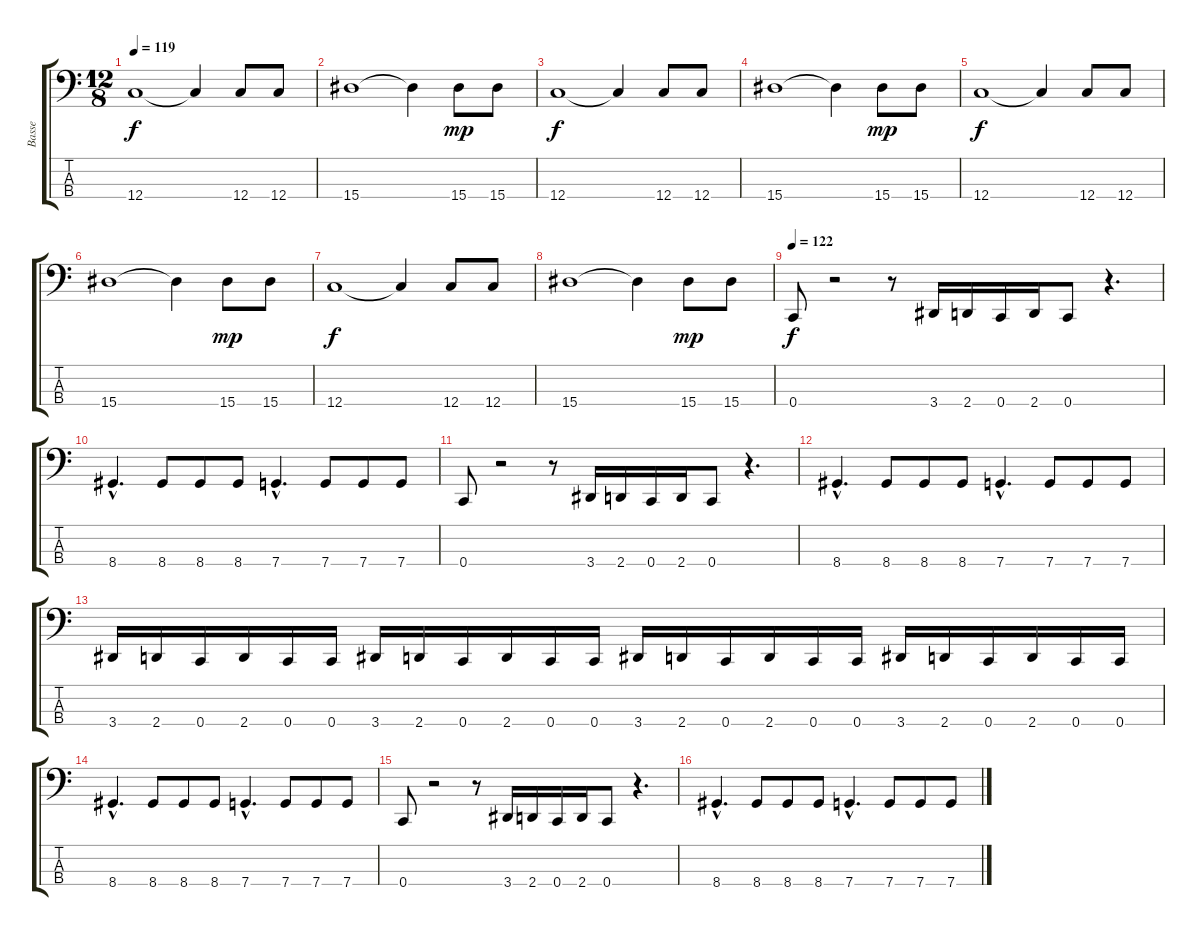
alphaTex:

\track ("Basse" "Basse") {instrument electricbassfinger}
\staff {score tabs}
\tuning (F2 C2 G1 C1) {hide}
\ts (12 8)
\tempo 119
\clef f4
\ks c
12.4.1{dy f} 12.4{t}.4 12.4.8 12.4.8 |
15.4.1 15.4{t}.4 15.4.8{dy mp} 15.4.8 |
12.4.1{dy f} 12.4{t}.4 12.4.8 12.4.8 |
15.4.1 15.4{t}.4 15.4.8{dy mp} 15.4.8 |
12.4.1{dy f volume 16} 12.4{t}.4 12.4.8 12.4.8 |
15.4.1 15.4{t}.4 15.4.8{dy mp} 15.4.8 |
12.4.1{dy f} 12.4{t}.4 12.4.8 12.4.8 |
15.4.1 15.4{t}.4 15.4.8{dy mp} 15.4.8 |
\tempo 122
0.4.8{dy f instrument fretlessbass} r.2 r.8 3.4.16 2.4.16 0.4.16 2.4.16 0.4.8 r.4{d} |
8.4{hac}.4{d} 8.4.8 8.4.8 8.4.8 7.4{hac}.4{d} 7.4.8 7.4.8 7.4.8 |
0.4.8 r.2 r.8 3.4.16 2.4.16 0.4.16 2.4.16 0.4.8 r.4{d} |
8.4{hac}.4{d} 8.4.8 8.4.8 8.4.8 7.4{hac}.4{d} 7.4.8 7.4.8 7.4.8 |
3.4.16 2.4.16 0.4.16 2.4.16 0.4.16 0.4.16 3.4.16 2.4.16 0.4.16 2.4.16 0.4.16 0.4.16 3.4.16 2.4.16 0.4.16 2.4.16 0.4.16 0.4.16 3.4.16 2.4.16 0.4.16 2.4.16 0.4.16 0.4.16 |
8.4{hac}.4{d} 8.4.8 8.4.8 8.4.8 7.4{hac}.4{d} 7.4.8 7.4.8 7.4.8 |
0.4.8 r.2 r.8 3.4.16 2.4.16 0.4.16 2.4.16 0.4.8 r.4{d} |
8.4{hac}.4{d} 8.4.8 8.4.8 8.4.8 7.4{hac}.4{d} 7.4.8 7.4.8 7.4.8
